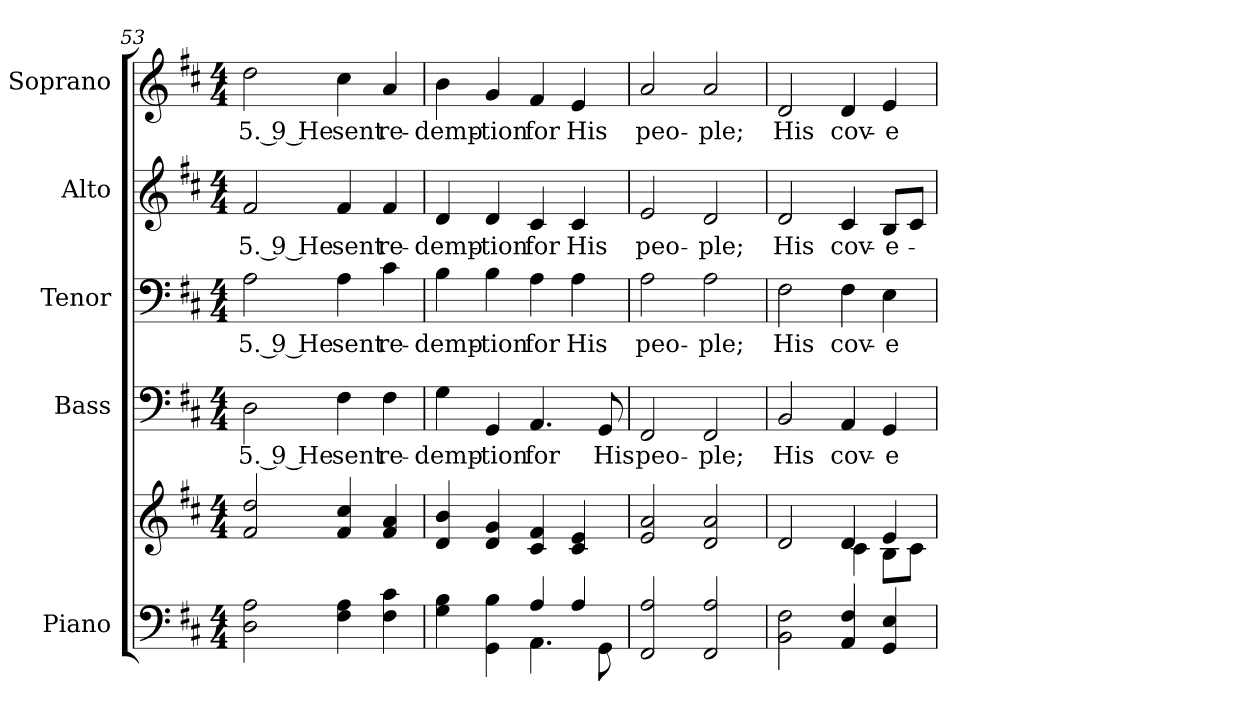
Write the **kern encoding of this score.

**kern	**kern	**kern	**text	**kern	**text	**kern	**text	**kern	**text
*part5	*part5	*part4	*part4	*part3	*part3	*part2	*part2	*part1	*part1
*staff6	*staff5	*staff4	*staff4	*staff3	*staff3	*staff2	*staff2	*staff1	*staff1
*I"Piano	*	*I"Bass	*	*I"Tenor	*	*I"Alto	*	*I"Soprano	*
*I'Pno.	*	*I'B.	*	*I'T.	*	*I'A.	*	*I'S.	*
*clefF4	*clefG2	*clefF4	*	*clefF4	*	*clefG2	*	*clefG2	*
*k[f#c#]	*k[f#c#]	*k[f#c#]	*	*k[f#c#]	*	*k[f#c#]	*	*k[f#c#]	*
*D:	*D:	*D:	*	*D:	*	*D:	*	*D:	*
*M4/4	*M4/4	*M4/4	*	*M4/4	*	*M4/4	*	*M4/4	*
=53	=53	=53	=53	=53	=53	=53	=53	=53	=53
!	!	!	!LO:LY:b:color=#000000	!	!	!	!	!	!
!	!	!	!	!	!LO:LY:b:color=#000000	!	!	!	!
!	!	!	!	!	!	!	!LO:LY:b:color=#000000	!	!
!	!	!	!	!	!	!	!	!	!LO:LY:b:color=#000000
2Di\ 2Ai	2f#i/ 2ddi	2Di\	5. 9 He	2Ai\	5. 9 He	2f#i/	5. 9 He	2ddi\	5. 9 He
!	!	!	!LO:LY:b:color=#000000	!	!	!	!	!	!
!	!	!	!	!	!LO:LY:b:color=#000000	!	!	!	!
!	!	!	!	!	!	!	!LO:LY:b:color=#000000	!	!
!	!	!	!	!	!	!	!	!	!LO:LY:b:color=#000000
4F#i\ 4Ai	4f#i/ 4cc#i	4F#i\	sent	4Ai\	sent	4f#i/	sent	4cc#i\	sent
!	!	!	!LO:LY:b:color=#000000	!	!	!	!	!	!
!	!	!	!	!	!LO:LY:b:color=#000000	!	!	!	!
!	!	!	!	!	!	!	!LO:LY:b:color=#000000	!	!
!	!	!	!	!	!	!	!	!	!LO:LY:b:color=#000000
4F#i\ 4c#i	4f#i/ 4ai	4F#i\	re-	4c#i\	re-	4f#i/	re-	4ai/	re-
=54	=54	=54	=54	=54	=54	=54	=54	=54	=54
*^	*	*	*	*	*	*	*	*	*
!	!	!	!	!LO:LY:b:color=#000000	!	!	!	!	!	!
!	!	!	!	!	!	!LO:LY:b:color=#000000	!	!	!	!
!	!	!	!	!	!	!	!	!LO:LY:b:color=#000000	!	!
!	!	!	!	!	!	!	!	!	!	!LO:LY:b:color=#000000
4Gi\ 4Bi	2ryy	4di/ 4bi	4Gi\	-demp-	4Bi\	-demp-	4di/	-demp-	4bi\	-demp-
!	!	!	!	!LO:LY:b:color=#000000	!	!	!	!	!	!
!	!	!	!	!	!	!LO:LY:b:color=#000000	!	!	!	!
!	!	!	!	!	!	!	!	!LO:LY:b:color=#000000	!	!
!	!	!	!	!	!	!	!	!	!	!LO:LY:b:color=#000000
4GGi\ 4Bi	.	4di/ 4gi	4GGi/	-tion	4Bi\	-tion	4di/	-tion	4gi/	-tion
!	!	!	!	!LO:LY:b:color=#000000	!	!	!	!	!	!
!	!	!	!	!	!	!LO:LY:b:color=#000000	!	!	!	!
!	!	!	!	!	!	!	!	!LO:LY:b:color=#000000	!	!
!	!	!	!	!	!	!	!	!	!	!LO:LY:b:color=#000000
4Ai/	4.AAi\	4c#i/ 4f#i	4.AAi/	for	4Ai\	for	4c#i/	for	4f#i/	for
!	!	!	!	!	!	!LO:LY:b:color=#000000	!	!	!	!
!	!	!	!	!	!	!	!	!LO:LY:b:color=#000000	!	!
!	!	!	!	!	!	!	!	!	!	!LO:LY:b:color=#000000
4Ai/	.	4c#i/ 4ei	.	.	4Ai\	His	4c#i/	His	4ei/	His
!	!	!	!	!LO:LY:b:color=#000000	!	!	!	!	!	!
.	8GGi\	.	8GGi/	His	.	.	.	.	.	.
*v	*v	*	*	*	*	*	*	*	*	*
!!LO:PB:g=z
=55	=55	=55	=55	=55	=55	=55	=55	=55	=55
*^	*	*	*	*	*	*	*	*	*
!	!	!	!	!LO:LY:b:color=#000000	!	!	!	!	!	!
*v	*v	*	*	*	*	*	*	*	*	*
*^	*	*	*	*	*	*	*	*	*
!	!	!	!	!	!	!LO:LY:b:color=#000000	!	!	!	!
*v	*v	*	*	*	*	*	*	*	*	*
*^	*	*	*	*	*	*	*	*	*
!	!	!	!	!	!	!	!	!LO:LY:b:color=#000000	!	!
*v	*v	*	*	*	*	*	*	*	*	*
*^	*	*	*	*	*	*	*	*	*
!	!	!	!	!	!	!	!	!	!	!LO:LY:b:color=#000000
*v	*v	*	*	*	*	*	*	*	*	*
2FF#i/ 2Ai	2ei/ 2ai	2FF#i/	peo-	2Ai\	peo-	2ei/	peo-	2ai/	peo-
!	!	!	!LO:LY:b:color=#000000	!	!	!	!	!	!
!	!	!	!	!	!LO:LY:b:color=#000000	!	!	!	!
!	!	!	!	!	!	!	!LO:LY:b:color=#000000	!	!
!	!	!	!	!	!	!	!	!	!LO:LY:b:color=#000000
2FF#i/ 2Ai	2di/ 2ai	2FF#i/	-ple;	2Ai\	-ple;	2di/	-ple;	2ai/	-ple;
=56	=56	=56	=56	=56	=56	=56	=56	=56	=56
*	*^	*	*	*	*	*	*	*	*
!	!	!	!	!LO:LY:b:color=#000000	!	!	!	!	!	!
!	!	!	!	!	!	!LO:LY:b:color=#000000	!	!	!	!
!	!	!	!	!	!	!	!	!LO:LY:b:color=#000000	!	!
!	!	!	!	!	!	!	!	!	!	!LO:LY:b:color=#000000
2BBi\ 2F#i	2di/	2ryy	2BBi/	His	2F#i\	His	2di/	His	2di/	His
!	!	!	!	!LO:LY:b:color=#000000	!	!	!	!	!	!
!	!	!	!	!	!	!LO:LY:b:color=#000000	!	!	!	!
!	!	!	!	!	!	!	!	!LO:LY:b:color=#000000	!	!
!	!	!	!	!	!	!	!	!	!	!LO:LY:b:color=#000000
4AAi/ 4F#i	4di/	4c#i\	4AAi/	cov-	4F#i\	cov-	4c#i/	cov-	4di/	cov-
!	!	!	!	!LO:LY:b:color=#000000	!	!	!	!	!	!
!	!	!	!	!	!	!LO:LY:b:color=#000000	!	!	!	!
!	!	!	!	!	!	!	!	!LO:LY:b:color=#000000	!	!
!	!	!	!	!	!	!	!	!	!	!LO:LY:b:color=#000000
4GGi/ 4Ei	4ei/	8Bi\L	4GGi/	-e-	4Ei\	-e-	8Bi/L	-e-	4ei/	-e-
.	.	8c#i\J	.	.	.	.	8c#i/J	.	.	.
*	*v	*v	*	*	*	*	*	*	*	*
=	=	=	=	=	=	=	=	=	=
*-	*-	*-	*-	*-	*-	*-	*-	*-	*-
